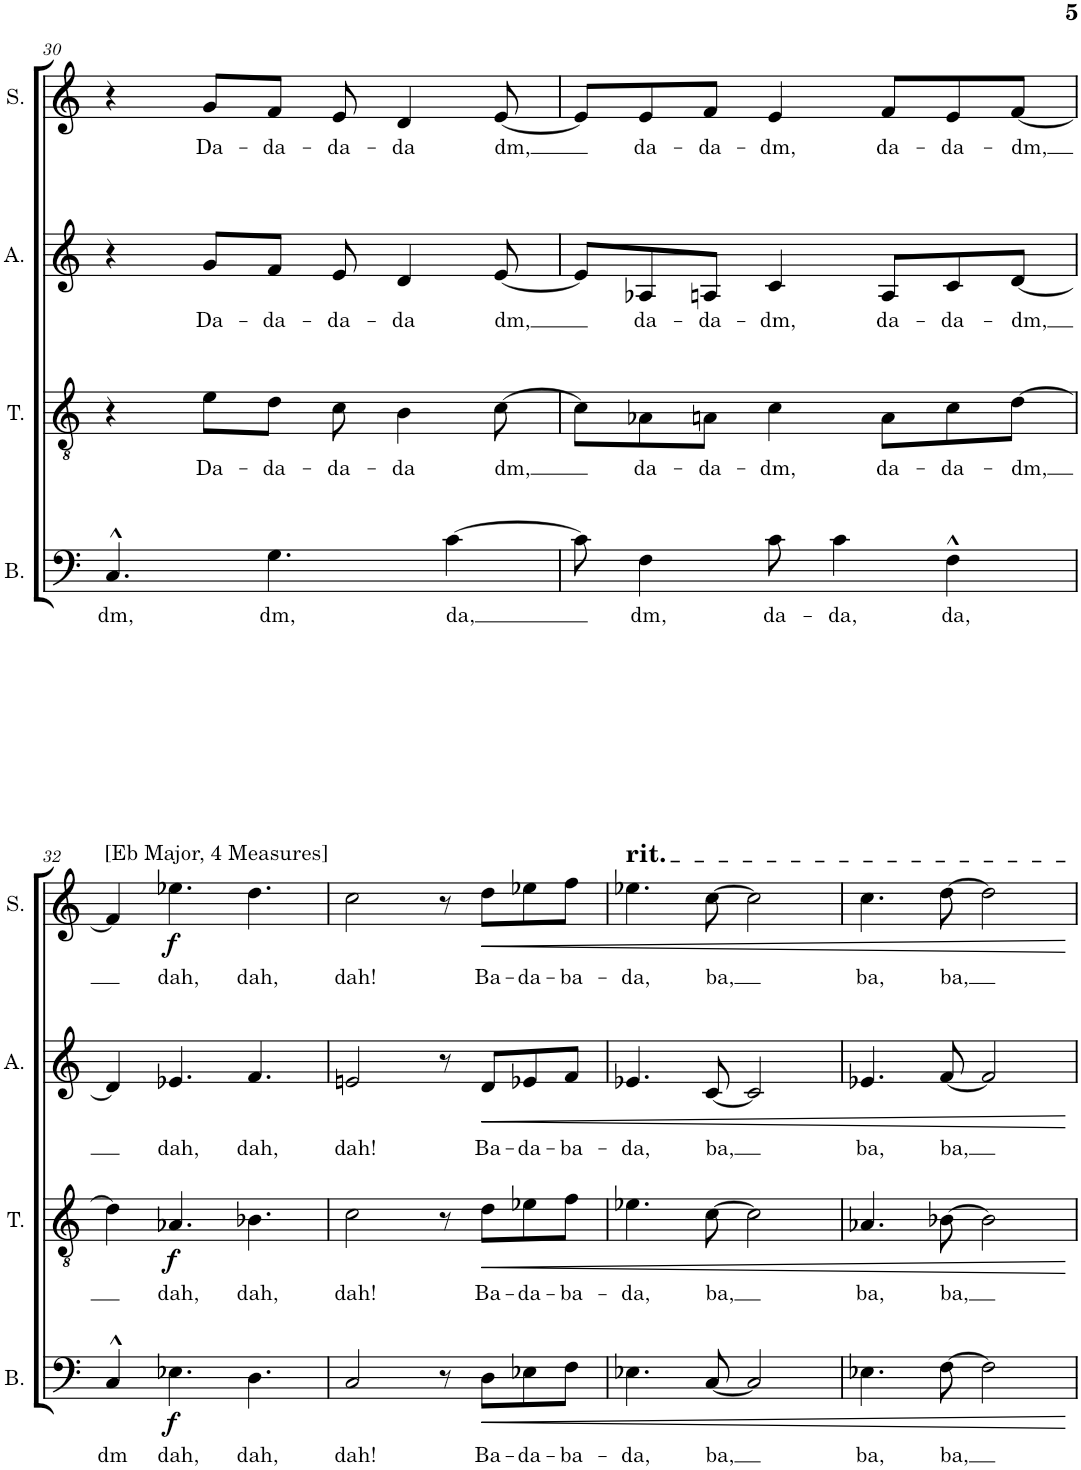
**kern	**text	**dynam	**kern	**text	**dynam	**kern	**text	**dynam	**kern	**text	**dynam
*part4	*part4	*part4	*part3	*part3	*part3	*part2	*part2	*part2	*part1	*part1	*part1
*staff4	*staff4	*staff4	*staff3	*staff3	*staff3	*staff2	*staff2	*staff2	*staff1	*staff1	*staff1
*I"Bass	*	*	*I"Tenor	*	*	*I"Alto	*	*	*I"Soprano	*	*
*I'B.	*	*	*I'T.	*	*	*I'A.	*	*	*I'S.	*	*
!!LO:PB:g=z
*clefF4	*	*	*clefGv2	*	*	*clefG2	*	*	*clefG2	*	*
*k[]	*	*	*k[]	*	*	*k[]	*	*	*k[]	*	*
*M4/4	*	*	*M4/4	*	*	*M4/4	*	*	*M4/4	*	*
=30	=30	=30	=30	=30	=30	=30	=30	=30	=30	=30	=30
!	!LO:LY:b	!	!	!	!	!	!	!	!	!	!
4.C^^/	dm,	.	4r	.	.	4r	.	.	4r	.	.
!	!	!	!	!LO:LY:b	!	!	!LO:LY:b	!	!	!LO:LY:b	!
.	.	.	8e\L	Da-	.	8g/L	Da-	.	8g/L	Da-	.
!	!LO:LY:b	!	!	!LO:LY:b	!	!	!LO:LY:b	!	!	!LO:LY:b	!
4.G\	dm,	.	8d\J	-da-	.	8f/J	-da-	.	8f/J	-da-	.
!	!	!	!	!LO:LY:b	!	!	!LO:LY:b	!	!	!LO:LY:b	!
.	.	.	8c\	-da-	.	8e/	-da-	.	8e/	-da-	.
!	!	!	!	!LO:LY:b	!	!	!LO:LY:b	!	!	!LO:LY:b	!
.	.	.	4B\	-da	.	4d/	-da	.	4d/	-da	.
!	!LO:LY:b	!	!	!	!	!	!	!	!	!	!
[4c\	da,	.	.	.	.	.	.	.	.	.	.
!	!	!	!	!LO:LY:b	!	!	!LO:LY:b	!	!	!LO:LY:b	!
.	.	.	[8c\	dm,	.	[8e/	dm,	.	[8e/	dm,	.
=31	=31	=31	=31	=31	=31	=31	=31	=31	=31	=31	=31
8c\]	.	.	8c\L]	.	.	8e/L]	.	.	8e/L]	.	.
!	!LO:LY:b	!	!	!LO:LY:b	!	!	!LO:LY:b	!	!	!LO:LY:b	!
4F\	dm,	.	8A-X\	da-	.	8A-X/	da-	.	8e/	da-	.
!	!	!	!	!LO:LY:b	!	!	!LO:LY:b	!	!	!LO:LY:b	!
.	.	.	8An\J	-da-	.	8An/J	-da-	.	8f/J	-da-	.
!	!LO:LY:b	!	!	!LO:LY:b	!	!	!LO:LY:b	!	!	!LO:LY:b	!
8c\	da-	.	4c\	-dm,	.	4c/	-dm,	.	4e/	-dm,	.
!	!LO:LY:b	!	!	!	!	!	!	!	!	!	!
4c\	-da,	.	.	.	.	.	.	.	.	.	.
!	!	!	!	!LO:LY:b	!	!	!LO:LY:b	!	!	!LO:LY:b	!
.	.	.	8A\L	da-	.	8A/L	da-	.	8f/L	da-	.
!	!LO:LY:b	!	!	!LO:LY:b	!	!	!LO:LY:b	!	!	!LO:LY:b	!
4F^^\	da,	.	8c\	-da-	.	8c/	-da-	.	8e/	-da-	.
!	!	!	!	!LO:LY:b	!	!	!LO:LY:b	!	!	!LO:LY:b	!
.	.	.	[8d\J	-dm,	.	[8d/J	-dm,	.	[8f/J	-dm,	.
!!LO:LB:g=z
=32	=32	=32	=32	=32	=32	=32	=32	=32	=32	=32	=32
!	!LO:LY:b	!	!	!	!	!	!	!	!	!	!
4C^^/	dm	.	4d\]	.	.	4d/]	.	.	4f/]	.	.
!	!LO:LY:b	!LO:DY:b	!	!LO:LY:b	!LO:DY:b	!	!LO:LY:b	!	!	!LO:LY:b	!LO:DY:b
4.E-X\	dah,	f	4.A-X/	dah,	f	4.e-X/	dah,	.	4.ee-X\	dah,	f
!	!LO:LY:b	!	!	!LO:LY:b	!	!	!LO:LY:b	!	!	!LO:LY:b	!
4.D\	dah,	.	4.B-X\	dah,	.	4.f/	dah,	.	4.dd\	dah,	.
=33	=33	=33	=33	=33	=33	=33	=33	=33	=33	=33	=33
!	!LO:LY:b	!	!	!LO:LY:b	!	!	!LO:LY:b	!	!	!LO:LY:b	!
2C/	dah!	.	2c\	dah!	.	2en/	dah!	.	2cc\	dah!	.
8r	.	.	8r	.	.	8r	.	.	8r	.	.
!	!LO:LY:b	!LO:HP:b	!	!LO:LY:b	!LO:HP:b	!	!LO:LY:b	!LO:HP:b	!	!LO:LY:b	!LO:HP:b
8D\L	Ba-	<	8d\L	Ba-	<	8d/L	Ba-	<	8dd\L	Ba-	<
!	!LO:LY:b	!	!	!LO:LY:b	!	!	!LO:LY:b	!	!	!LO:LY:b	!
8E-X\	-da-	.	8e-X\	-da-	.	8e-X/	-da-	.	8ee-X\	-da-	.
!	!LO:LY:b	!	!	!LO:LY:b	!	!	!LO:LY:b	!	!	!LO:LY:b	!
8F\J	-ba-	.	8f\J	-ba-	.	8f/J	-ba-	.	8ff\J	-ba-	.
=34	=34	=34	=34	=34	=34	=34	=34	=34	=34	=34	=34
!	!LO:LY:b	!	!	!LO:LY:b	!	!	!LO:LY:b	!	!	!LO:LY:b	!
4.E-X\	-da,	.	4.e-X\	-da,	.	4.e-X/	-da,	.	4.ee-X\	-da,	.
!	!LO:LY:b	!	!	!LO:LY:b	!	!	!LO:LY:b	!	!	!LO:LY:b	!
[8C/	ba,	.	[8c\	ba,	.	[8c/	ba,	.	[8cc\	ba,	.
2C/]	.	.	2c\]	.	.	2c/]	.	.	2cc\]	.	.
=35	=35	=35	=35	=35	=35	=35	=35	=35	=35	=35	=35
!	!LO:LY:b	!	!	!LO:LY:b	!	!	!LO:LY:b	!	!	!LO:LY:b	!
4.E-X\	ba,	.	4.A-X/	ba,	.	4.e-X/	ba,	.	4.cc\	ba,	.
!	!LO:LY:b	!	!	!LO:LY:b	!	!	!LO:LY:b	!	!	!LO:LY:b	!
[8F\	ba,	.	[8B-X\	ba,	.	[8f/	ba,	.	[8dd\	ba,	.
2F\]	.	.	2B-\]	.	.	2f/]	.	.	2dd\]	.	.
.	.	[	.	.	[	.	.	[	.	.	[
=	=	=	=	=	=	=	=	=	=	=	=
*-	*-	*-	*-	*-	*-	*-	*-	*-	*-	*-	*-
